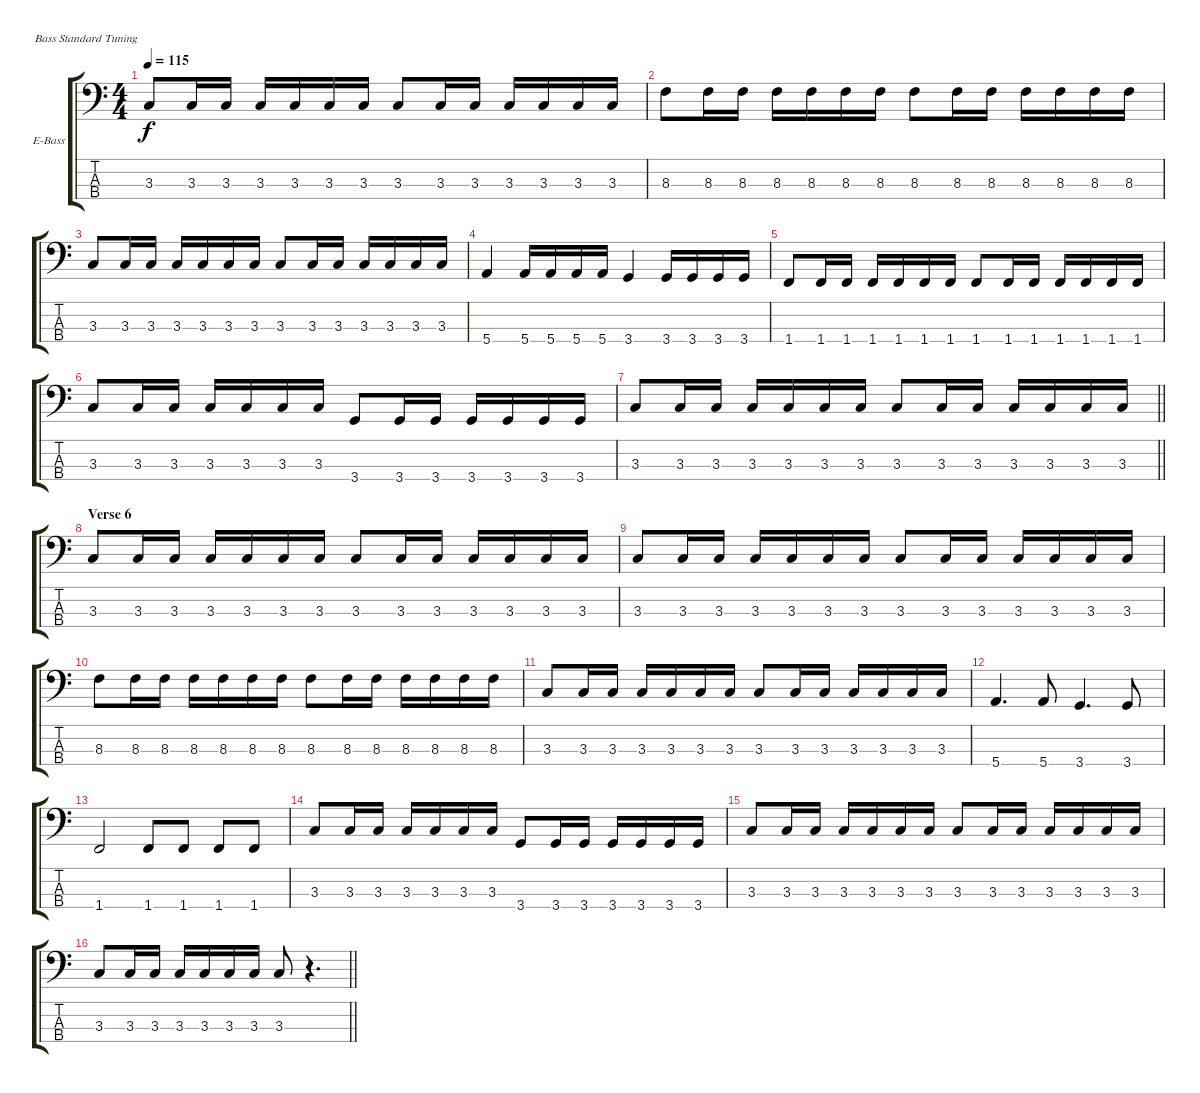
\bracketExtendMode groupsimilarinstruments
\firstSystemTrackNameOrientation horizontal
\otherSystemsTrackNameOrientation horizontal
\track ("Bass" "E-Bass") {instrument electricbassfinger}
\staff {score tabs}
\tuning (G2 D2 A1 E1)
\ts (4 4)
\tempo 115
\clef f4
\ks c
3.3.8{dy f} 3.3.16 3.3.16 3.3.16 3.3.16 3.3.16 3.3.16 3.3.8 3.3.16 3.3.16 3.3.16 3.3.16 3.3.16 3.3.16 |
8.3.8 8.3.16 8.3.16 8.3.16 8.3.16 8.3.16 8.3.16 8.3.8 8.3.16 8.3.16 8.3.16 8.3.16 8.3.16 8.3.16 |
3.3.8 3.3.16 3.3.16 3.3.16 3.3.16 3.3.16 3.3.16 3.3.8 3.3.16 3.3.16 3.3.16 3.3.16 3.3.16 3.3.16 |
5.4.4 5.4.16 5.4.16 5.4.16 5.4.16 3.4.4 3.4.16 3.4.16 3.4.16 3.4.16 |
1.4.8 1.4.16 1.4.16 1.4.16 1.4.16 1.4.16 1.4.16 1.4.8 1.4.16 1.4.16 1.4.16 1.4.16 1.4.16 1.4.16 |
3.3.8 3.3.16 3.3.16 3.3.16 3.3.16 3.3.16 3.3.16 3.4.8 3.4.16 3.4.16 3.4.16 3.4.16 3.4.16 3.4.16 |
\barLineRight lightlight
3.3.8 3.3.16 3.3.16 3.3.16 3.3.16 3.3.16 3.3.16 3.3.8 3.3.16 3.3.16 3.3.16 3.3.16 3.3.16 3.3.16 |
\section ("" "Verse 6")
3.3.8 3.3.16 3.3.16 3.3.16 3.3.16 3.3.16 3.3.16 3.3.8 3.3.16 3.3.16 3.3.16 3.3.16 3.3.16 3.3.16 |
3.3.8 3.3.16 3.3.16 3.3.16 3.3.16 3.3.16 3.3.16 3.3.8 3.3.16 3.3.16 3.3.16 3.3.16 3.3.16 3.3.16 |
8.3.8 8.3.16 8.3.16 8.3.16 8.3.16 8.3.16 8.3.16 8.3.8 8.3.16 8.3.16 8.3.16 8.3.16 8.3.16 8.3.16 |
3.3.8 3.3.16 3.3.16 3.3.16 3.3.16 3.3.16 3.3.16 3.3.8 3.3.16 3.3.16 3.3.16 3.3.16 3.3.16 3.3.16 |
5.4.4{d} 5.4.8 3.4.4{d} 3.4.8 |
1.4.2 1.4.8 1.4.8 1.4.8 1.4.8 |
3.3.8 3.3.16 3.3.16 3.3.16 3.3.16 3.3.16 3.3.16 3.4.8 3.4.16 3.4.16 3.4.16 3.4.16 3.4.16 3.4.16 |
3.3.8 3.3.16 3.3.16 3.3.16 3.3.16 3.3.16 3.3.16 3.3.8 3.3.16 3.3.16 3.3.16 3.3.16 3.3.16 3.3.16 |
\barLineRight lightlight
3.3.8 3.3.16 3.3.16 3.3.16 3.3.16 3.3.16 3.3.16 3.3.8 r.4{d}
